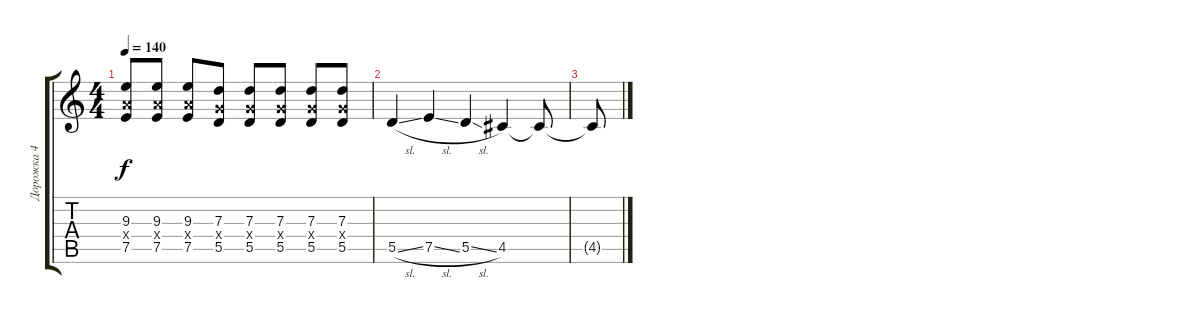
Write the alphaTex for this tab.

\track ("Дорожка 4" "Дорожка 4") {instrument distortionguitar}
\staff {score tabs}
\tuning (E4 B3 G3 D3 A2 E2) {hide}
\ts (4 4)
\tempo 140
\clef g2
\ks c
(9.3 7.4{x} 7.5).8{dy f} (9.3 7.4{x} 7.5).8 (9.3 7.4{x} 7.5).8 (7.3 5.4{x} 5.5).8 (7.3 5.4{x} 5.5).8 (7.3 5.4{x} 5.5).8 (7.3 5.4{x} 5.5).8 (7.3 5.4{x} 5.5).8 |
5.5{sl}.4 7.5{sl}.4 5.5{sl}.4 4.5.4 4.5{t}.8 |
4.5{t}.8
